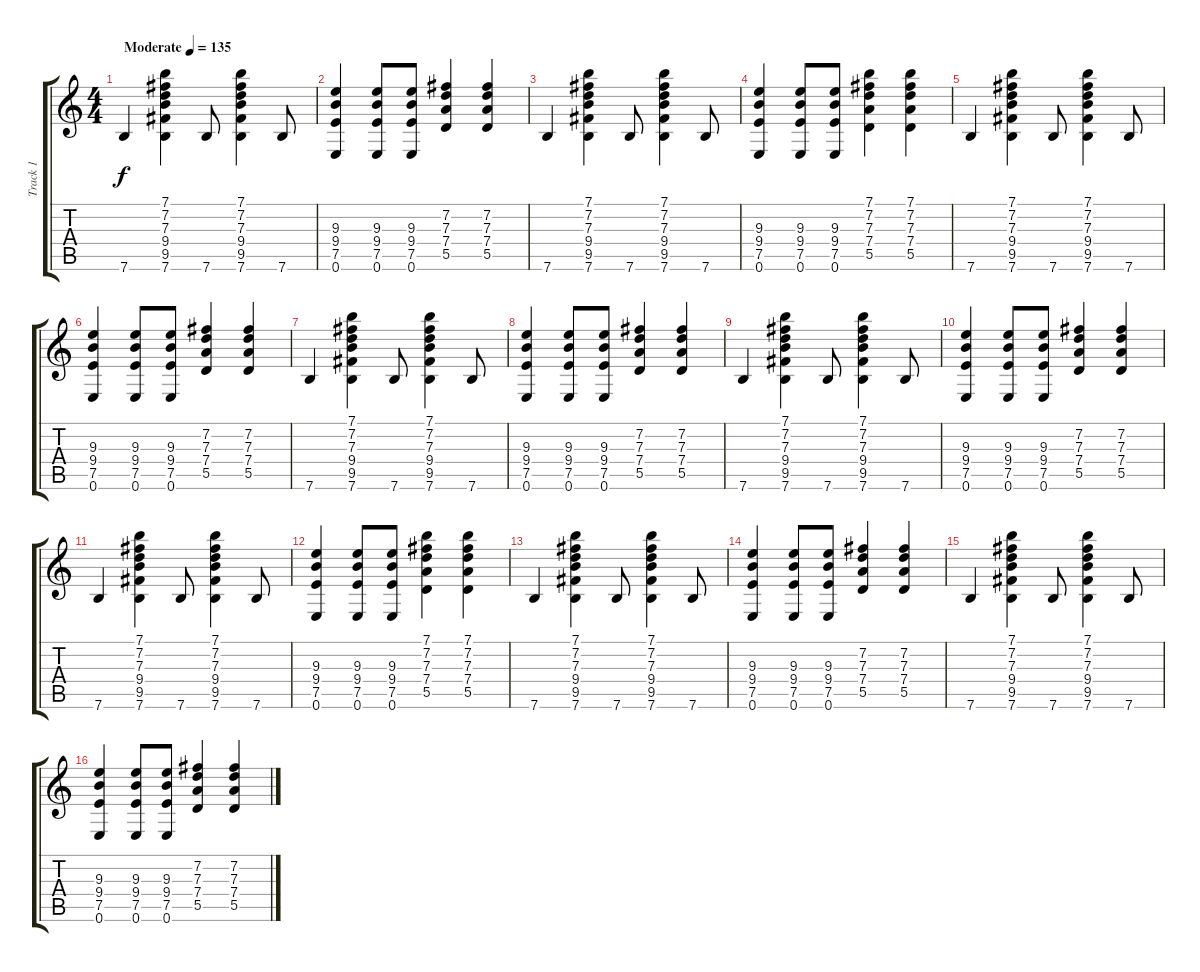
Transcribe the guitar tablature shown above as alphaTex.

\track ("Track 1" "Track 1") {instrument acousticguitarnylon}
\staff {score tabs}
\tuning (E4 B3 G3 D3 A2 E2) {hide}
\ts (4 4)
\tempo (135 "Moderate")
\clef g2
\ks c
7.6.4{dy f instrument acousticguitarnylon} (7.1 7.2 7.3 9.4 9.5 7.6).4 7.6.8 (7.1 7.2 7.3 9.4 9.5 7.6).4 7.6.8 |
(9.3 9.4 7.5 0.6).4 (9.3 9.4 7.5 0.6).8 (9.3 9.4 7.5 0.6).8 (7.2 7.3 7.4 5.5).4 (7.2 7.3 7.4 5.5).4 |
7.6.4 (7.1 7.2 7.3 9.4 9.5 7.6).4 7.6.8 (7.1 7.2 7.3 9.4 9.5 7.6).4 7.6.8 |
(9.3 9.4 7.5 0.6).4 (9.3 9.4 7.5 0.6).8 (9.3 9.4 7.5 0.6).8 (7.1 7.2 7.3 7.4 5.5).4 (7.1 7.2 7.3 7.4 5.5).4 |
7.6.4 (7.1 7.2 7.3 9.4 9.5 7.6).4 7.6.8 (7.1 7.2 7.3 9.4 9.5 7.6).4 7.6.8 |
(9.3 9.4 7.5 0.6).4 (9.3 9.4 7.5 0.6).8 (9.3 9.4 7.5 0.6).8 (7.2 7.3 7.4 5.5).4 (7.2 7.3 7.4 5.5).4 |
7.6.4 (7.1 7.2 7.3 9.4 9.5 7.6).4 7.6.8 (7.1 7.2 7.3 9.4 9.5 7.6).4 7.6.8 |
(9.3 9.4 7.5 0.6).4 (9.3 9.4 7.5 0.6).8 (9.3 9.4 7.5 0.6).8 (7.2 7.3 7.4 5.5).4 (7.2 7.3 7.4 5.5).4 |
7.6.4 (7.1 7.2 7.3 9.4 9.5 7.6).4 7.6.8 (7.1 7.2 7.3 9.4 9.5 7.6).4 7.6.8 |
(9.3 9.4 7.5 0.6).4 (9.3 9.4 7.5 0.6).8 (9.3 9.4 7.5 0.6).8 (7.2 7.3 7.4 5.5).4 (7.2 7.3 7.4 5.5).4 |
7.6.4 (7.1 7.2 7.3 9.4 9.5 7.6).4 7.6.8 (7.1 7.2 7.3 9.4 9.5 7.6).4 7.6.8 |
(9.3 9.4 7.5 0.6).4 (9.3 9.4 7.5 0.6).8 (9.3 9.4 7.5 0.6).8 (7.1 7.2 7.3 7.4 5.5).4 (7.1 7.2 7.3 7.4 5.5).4 |
7.6.4 (7.1 7.2 7.3 9.4 9.5 7.6).4 7.6.8 (7.1 7.2 7.3 9.4 9.5 7.6).4 7.6.8 |
(9.3 9.4 7.5 0.6).4 (9.3 9.4 7.5 0.6).8 (9.3 9.4 7.5 0.6).8 (7.2 7.3 7.4 5.5).4 (7.2 7.3 7.4 5.5).4 |
7.6.4 (7.1 7.2 7.3 9.4 9.5 7.6).4 7.6.8 (7.1 7.2 7.3 9.4 9.5 7.6).4 7.6.8 |
(9.3 9.4 7.5 0.6).4 (9.3 9.4 7.5 0.6).8 (9.3 9.4 7.5 0.6).8 (7.2 7.3 7.4 5.5).4 (7.2 7.3 7.4 5.5).4
